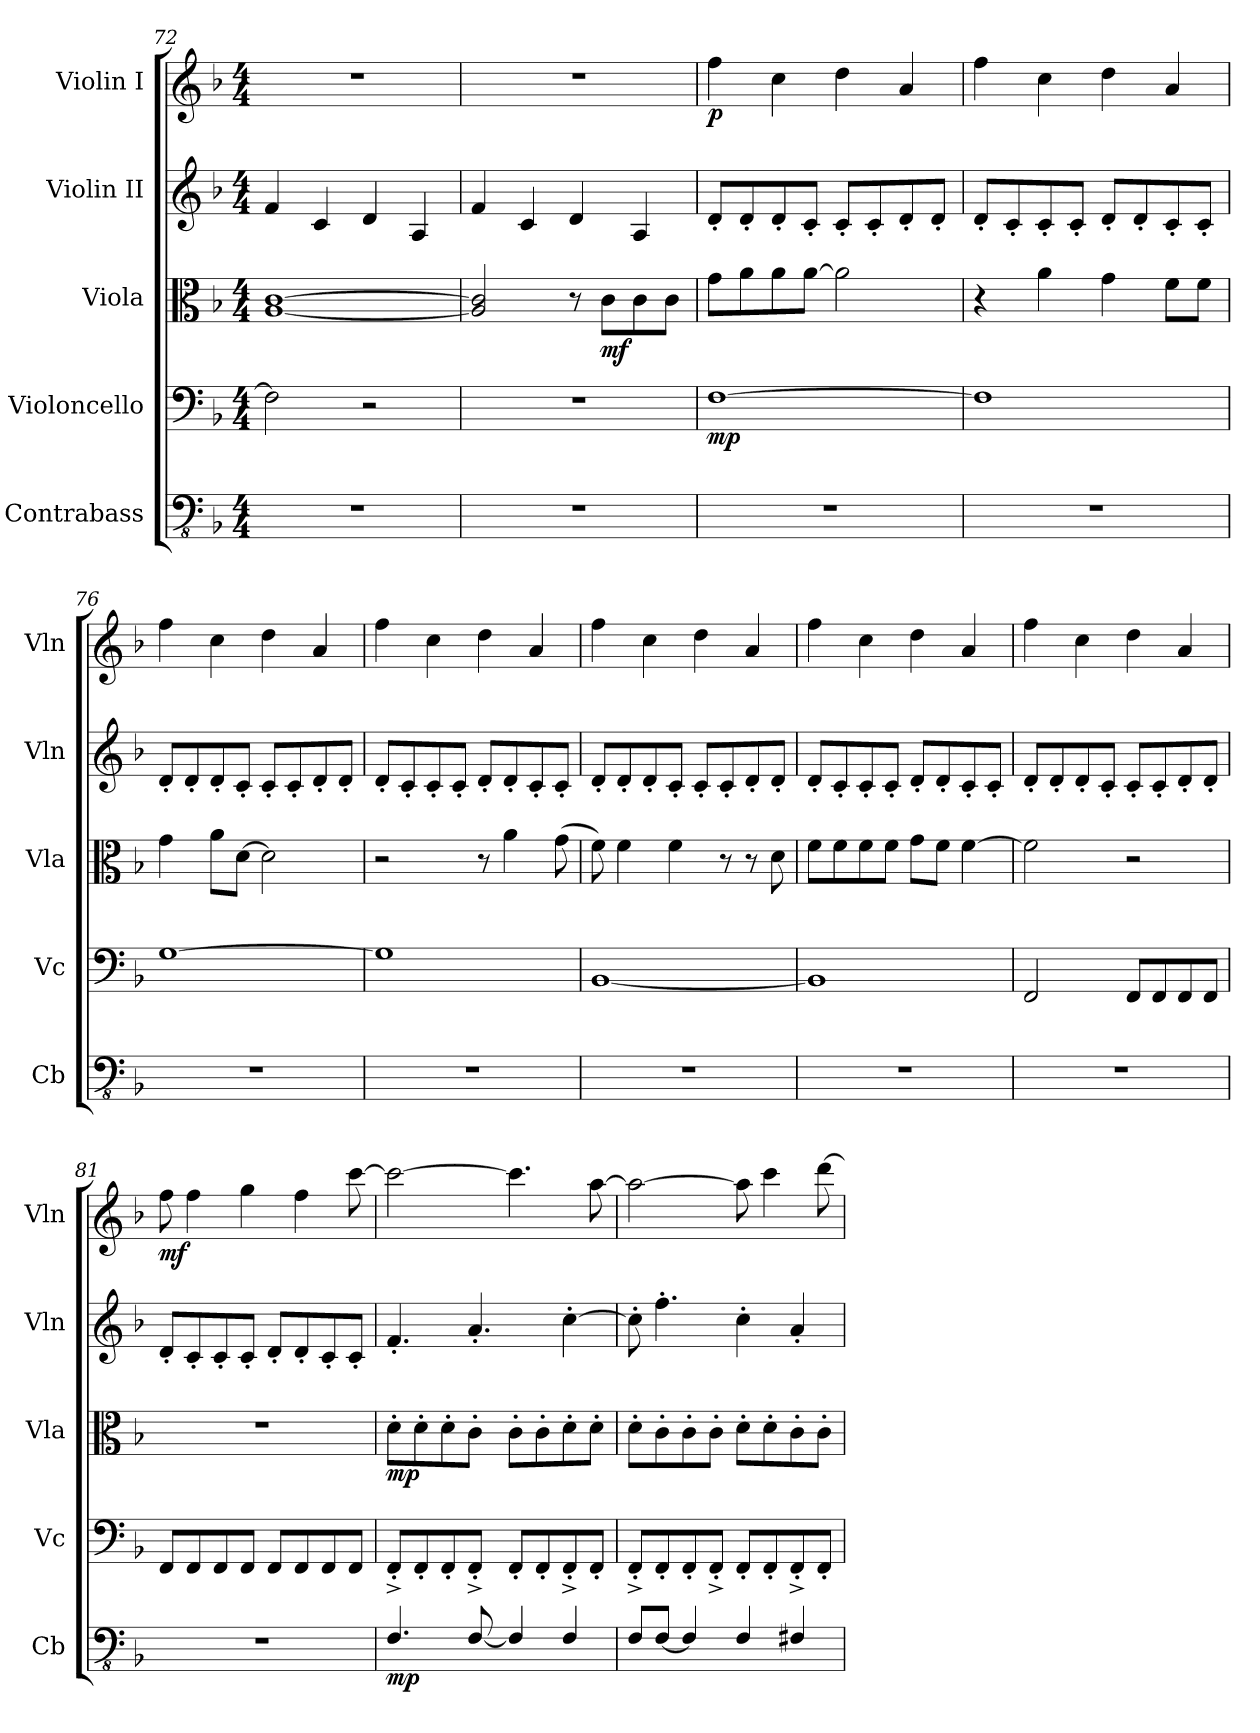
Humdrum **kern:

**kern	**dynam	**kern	**dynam	**kern	**dynam	**kern	**kern	**dynam
*part5	*part5	*part4	*part4	*part3	*part3	*part2	*part1	*part1
*staff5	*staff5	*staff4	*staff4	*staff3	*staff3	*staff2	*staff1	*staff1
*I"Contrabass	*	*I"Violoncello	*	*I"Viola	*	*I"Violin II	*I"Violin I	*
*I'Cb	*	*I'Vc	*	*I'Vla	*	*I'Vln	*I'Vln	*
*clefFv4	*	*clefF4	*	*clefC3	*	*clefG2	*clefG2	*
*ITrd7c12	*	*	*	*	*	*	*	*
*k[b-]	*	*k[b-]	*	*k[b-]	*	*k[b-]	*k[b-]	*
*M4/4	*	*M4/4	*	*M4/4	*	*M4/4	*M4/4	*
=72	=72	=72	=72	=72	=72	=72	=72	=72
1r	.	2F\]	.	[1A [1c	.	4f/	1r	.
.	.	.	.	.	.	4c/	.	.
.	.	2r	.	.	.	4d/	.	.
.	.	.	.	.	.	4A/	.	.
=73	=73	=73	=73	=73	=73	=73	=73	=73
1r	.	1r	.	2A/] 2c/]	.	4f/	1r	.
.	.	.	.	.	.	4c/	.	.
.	.	.	.	8r	.	4d/	.	.
!	!	!	!	!	!LO:DY:b	!	!	!
.	.	.	.	8c\L	mf	.	.	.
.	.	.	.	8c\	.	4A/	.	.
.	.	.	.	8c\J	.	.	.	.
=74	=74	=74	=74	=74	=74	=74	=74	=74
!	!	!	!LO:DY:b	!	!	!	!	!LO:DY:b
1r	.	[1F	mp	8g\L	.	8d'/L	4ff\	p
.	.	.	.	8a\	.	8d'/	.	.
.	.	.	.	8a\	.	8d'/	4cc\	.
.	.	.	.	[8a\J	.	8c'/J	.	.
.	.	.	.	2a\]	.	8c'/L	4dd\	.
.	.	.	.	.	.	8c'/	.	.
.	.	.	.	.	.	8d'/	4a/	.
.	.	.	.	.	.	8d'/J	.	.
=75	=75	=75	=75	=75	=75	=75	=75	=75
1r	.	1F]	.	4r	.	8d'/L	4ff\	.
.	.	.	.	.	.	8c'/	.	.
.	.	.	.	4a\	.	8c'/	4cc\	.
.	.	.	.	.	.	8c'/J	.	.
.	.	.	.	4g\	.	8d'/L	4dd\	.
.	.	.	.	.	.	8d'/	.	.
.	.	.	.	8f\L	.	8c'/	4a/	.
.	.	.	.	8f\J	.	8c'/J	.	.
!!LO:LB:g=z
=76	=76	=76	=76	=76	=76	=76	=76	=76
1r	.	[1G	.	4g\	.	8d'/L	4ff\	.
.	.	.	.	.	.	8d'/	.	.
.	.	.	.	8a\L	.	8d'/	4cc\	.
.	.	.	.	[8d\J	.	8c'/J	.	.
.	.	.	.	2d\]	.	8c'/L	4dd\	.
.	.	.	.	.	.	8c'/	.	.
.	.	.	.	.	.	8d'/	4a/	.
.	.	.	.	.	.	8d'/J	.	.
=77	=77	=77	=77	=77	=77	=77	=77	=77
1r	.	1G]	.	2r	.	8d'/L	4ff\	.
.	.	.	.	.	.	8c'/	.	.
.	.	.	.	.	.	8c'/	4cc\	.
.	.	.	.	.	.	8c'/J	.	.
.	.	.	.	8r	.	8d'/L	4dd\	.
.	.	.	.	4a\	.	8d'/	.	.
.	.	.	.	.	.	8c'/	4a/	.
.	.	.	.	(8g\	.	8c'/J	.	.
=78	=78	=78	=78	=78	=78	=78	=78	=78
1r	.	[1BB-	.	8f\)	.	8d'/L	4ff\	.
.	.	.	.	4f\	.	8d'/	.	.
.	.	.	.	.	.	8d'/	4cc\	.
.	.	.	.	4f\	.	8c'/J	.	.
.	.	.	.	.	.	8c'/L	4dd\	.
.	.	.	.	8r	.	8c'/	.	.
.	.	.	.	8r	.	8d'/	4a/	.
.	.	.	.	8d\	.	8d'/J	.	.
=79	=79	=79	=79	=79	=79	=79	=79	=79
1r	.	1BB-]	.	8f\L	.	8d'/L	4ff\	.
.	.	.	.	8f\	.	8c'/	.	.
.	.	.	.	8f\	.	8c'/	4cc\	.
.	.	.	.	8f\J	.	8c'/J	.	.
.	.	.	.	8g\L	.	8d'/L	4dd\	.
.	.	.	.	8f\J	.	8d'/	.	.
.	.	.	.	[4f\	.	8c'/	4a/	.
.	.	.	.	.	.	8c'/J	.	.
!!LO:PB:g=z
=80	=80	=80	=80	=80	=80	=80	=80	=80
1r	.	2FF/	.	2f\]	.	8d'/L	4ff\	.
.	.	.	.	.	.	8d'/	.	.
.	.	.	.	.	.	8d'/	4cc\	.
.	.	.	.	.	.	8c'/J	.	.
.	.	8FF/L	.	2r	.	8c'/L	4dd\	.
.	.	8FF/	.	.	.	8c'/	.	.
.	.	8FF/	.	.	.	8d'/	4a/	.
.	.	8FF/J	.	.	.	8d'/J	.	.
=81	=81	=81	=81	=81	=81	=81	=81	=81
!	!	!	!	!	!	!	!	!LO:DY:b
1r	.	8FF/L	.	1r	.	8d'/L	8ff\	mf
.	.	8FF/	.	.	.	8c'/	4ff\	.
.	.	8FF/	.	.	.	8c'/	.	.
.	.	8FF/J	.	.	.	8c'/J	4gg\	.
.	.	8FF/L	.	.	.	8d'/L	.	.
.	.	8FF/	.	.	.	8d'/	4ff\	.
.	.	8FF/	.	.	.	8c'/	.	.
.	.	8FF/J	.	.	.	8c'/J	[8ccc\	.
=82	=82	=82	=82	=82	=82	=82	=82	=82
!	!LO:DY:b	!	!	!	!LO:DY:b	!	!	!
4.FFF/	mp	8FF'^/L	.	8d'\L	mp	4.f'/	2ccc\_	.
.	.	8FF'/	.	8d'\	.	.	.	.
.	.	8FF'/	.	8d'\	.	.	.	.
[8FFF/	.	8FF'^/J	.	8c'\J	.	4.a'/	.	.
4FFF/]	.	8FF'/L	.	8c'\L	.	.	4.ccc\]	.
.	.	8FF'/	.	8c'\	.	.	.	.
4FFF/	.	8FF'^/	.	8d'\	.	[4cc'\	.	.
.	.	8FF'/J	.	8d'\J	.	.	[8aa\	.
=83	=83	=83	=83	=83	=83	=83	=83	=83
8FFF/L	.	8FF'^/L	.	8d'\L	.	8cc'\]	2aa\_	.
[8FFF/J	.	8FF'/	.	8c'\	.	4.ff'\	.	.
4FFF/]	.	8FF'/	.	8c'\	.	.	.	.
.	.	8FF'^/J	.	8c'\J	.	.	.	.
4FFF/	.	8FF'/L	.	8d'\L	.	4cc'\	8aa\]	.
.	.	8FF'/	.	8d'\	.	.	4ccc\	.
4FFF#X/	.	8FF'^/	.	8c'\	.	4a'/	.	.
.	.	8FF'/J	.	8c'\J	.	.	[8ddd\	.
=	=	=	=	=	=	=	=	=
*-	*-	*-	*-	*-	*-	*-	*-	*-
